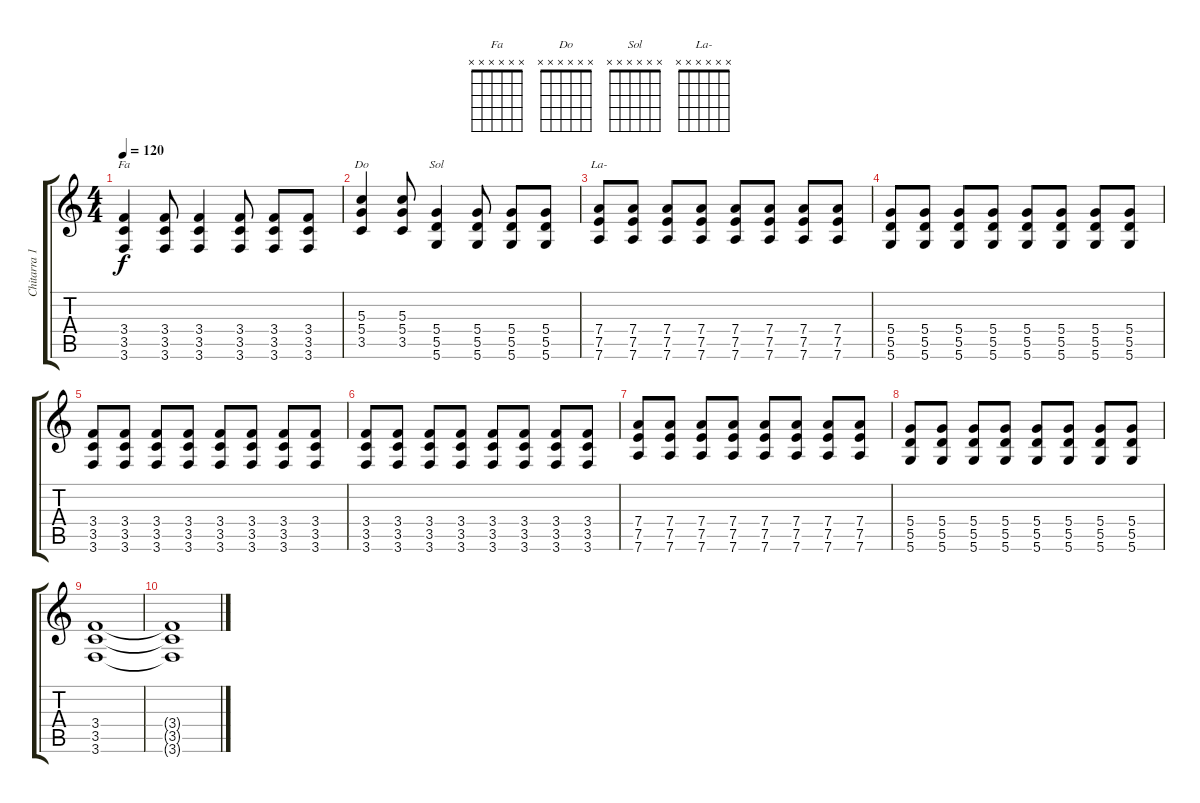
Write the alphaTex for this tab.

\track ("Chitarra 1" "Chitarra 1") {instrument overdrivenguitar}
\staff {score tabs}
\tuning (E4 B3 G3 D3 A2 D2) {hide}
\chord ("Fa" x x x x x x)
\chord ("Do" x x x x x x)
\chord ("Sol" x x x x x x)
\chord ("La-" x x x x x x)
\ts (4 4)
\tempo 120
\clef g2
\ks c
(3.4 3.5 3.6).4{ch "Fa" dy f} (3.4 3.5 3.6).8 (3.4 3.5 3.6).4 (3.4 3.5 3.6).8 (3.4 3.5 3.6).8 (3.4 3.5 3.6).8 |
(5.3 5.4 3.5).4{ch "Do"} (5.3 5.4 3.5).8 (5.4 5.5 5.6).4{ch "Sol"} (5.4 5.5 5.6).8 (5.4 5.5 5.6).8 (5.4 5.5 5.6).8 |
(7.4 7.5 7.6).8{ch "La-"} (7.4 7.5 7.6).8 (7.4 7.5 7.6).8 (7.4 7.5 7.6).8 (7.4 7.5 7.6).8 (7.4 7.5 7.6).8 (7.4 7.5 7.6).8 (7.4 7.5 7.6).8 |
(5.4 5.5 5.6).8 (5.4 5.5 5.6).8 (5.4 5.5 5.6).8 (5.4 5.5 5.6).8 (5.4 5.5 5.6).8 (5.4 5.5 5.6).8 (5.4 5.5 5.6).8 (5.4 5.5 5.6).8 |
(3.4 3.5 3.6).8 (3.4 3.5 3.6).8 (3.4 3.5 3.6).8 (3.4 3.5 3.6).8 (3.4 3.5 3.6).8 (3.4 3.5 3.6).8 (3.4 3.5 3.6).8 (3.4 3.5 3.6).8 |
(3.4 3.5 3.6).8 (3.4 3.5 3.6).8 (3.4 3.5 3.6).8 (3.4 3.5 3.6).8 (3.4 3.5 3.6).8 (3.4 3.5 3.6).8 (3.4 3.5 3.6).8 (3.4 3.5 3.6).8 |
(7.4 7.5 7.6).8 (7.4 7.5 7.6).8 (7.4 7.5 7.6).8 (7.4 7.5 7.6).8 (7.4 7.5 7.6).8 (7.4 7.5 7.6).8 (7.4 7.5 7.6).8 (7.4 7.5 7.6).8 |
(5.4 5.5 5.6).8 (5.4 5.5 5.6).8 (5.4 5.5 5.6).8 (5.4 5.5 5.6).8 (5.4 5.5 5.6).8 (5.4 5.5 5.6).8 (5.4 5.5 5.6).8 (5.4 5.5 5.6).8 |
(3.4 3.5 3.6).1 |
(3.4{t} 3.5{t} 3.6{t}).1
